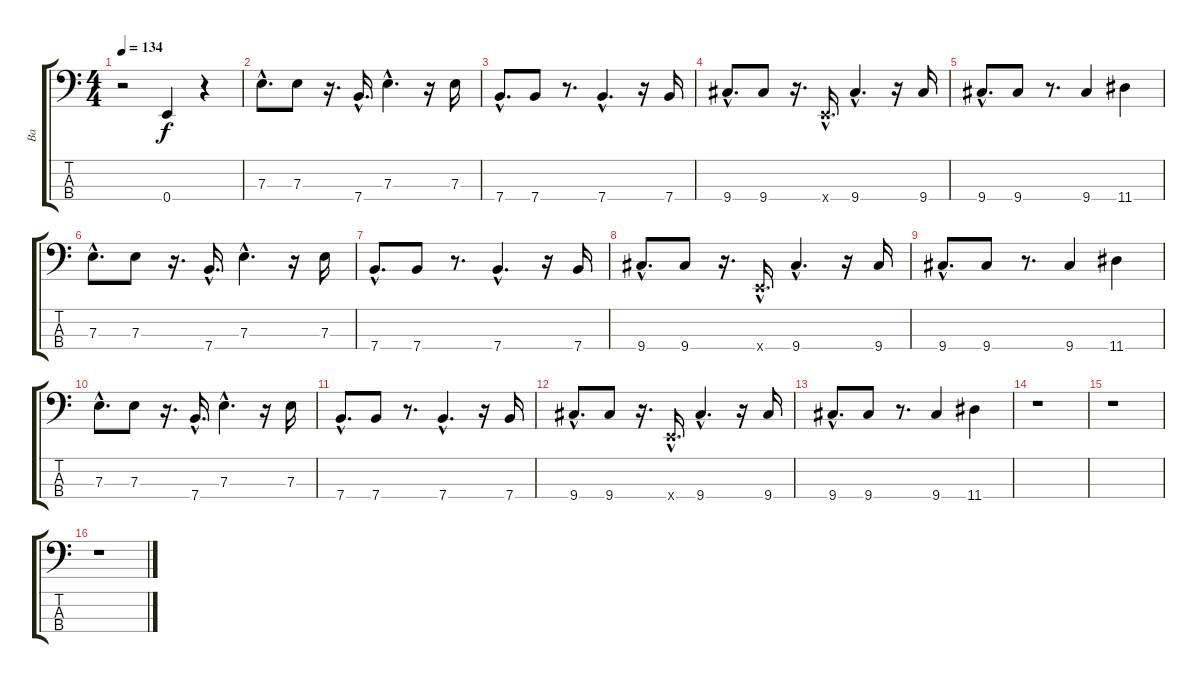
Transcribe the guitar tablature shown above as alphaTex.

\track ("Ba" "Ba") {instrument electricbasspick}
\staff {score tabs}
\tuning (G2 D2 A1 E1) {hide}
\ts (4 4)
\tempo 134
\clef f4
\ks c
r.2{dy f} 0.4.4 r.4 |
7.3{hac}.8{d instrument electricbassfinger} 7.3.8 r.16{d} 7.4{hac}.16{d} 7.3{hac}.4{d} r.16 7.3.16 |
7.4{hac}.8{d} 7.4.8 r.8{d} 7.4{hac}.4{d} r.16 7.4.16 |
9.4{hac}.8{d} 9.4.8 r.16{d} 0.4{hac x}.16{d} 9.4{hac}.4{d} r.16 9.4.16 |
9.4{hac}.8{d} 9.4.8 r.8{d} 9.4.4 11.4.4 |
7.3{hac}.8{d} 7.3.8 r.16{d} 7.4{hac}.16{d} 7.3{hac}.4{d} r.16 7.3.16 |
7.4{hac}.8{d} 7.4.8 r.8{d} 7.4{hac}.4{d} r.16 7.4.16 |
9.4{hac}.8{d} 9.4.8 r.16{d} 0.4{hac x}.16{d} 9.4{hac}.4{d} r.16 9.4.16 |
9.4{hac}.8{d} 9.4.8 r.8{d} 9.4.4 11.4.4 |
7.3{hac}.8{d} 7.3.8 r.16{d} 7.4{hac}.16{d} 7.3{hac}.4{d} r.16 7.3.16 |
7.4{hac}.8{d} 7.4.8 r.8{d} 7.4{hac}.4{d} r.16 7.4.16 |
9.4{hac}.8{d} 9.4.8 r.16{d} 0.4{hac x}.16{d} 9.4{hac}.4{d} r.16 9.4.16 |
9.4{hac}.8{d} 9.4.8 r.8{d} 9.4.4 11.4.4 |
r.1 |
r.1 |
r.1
